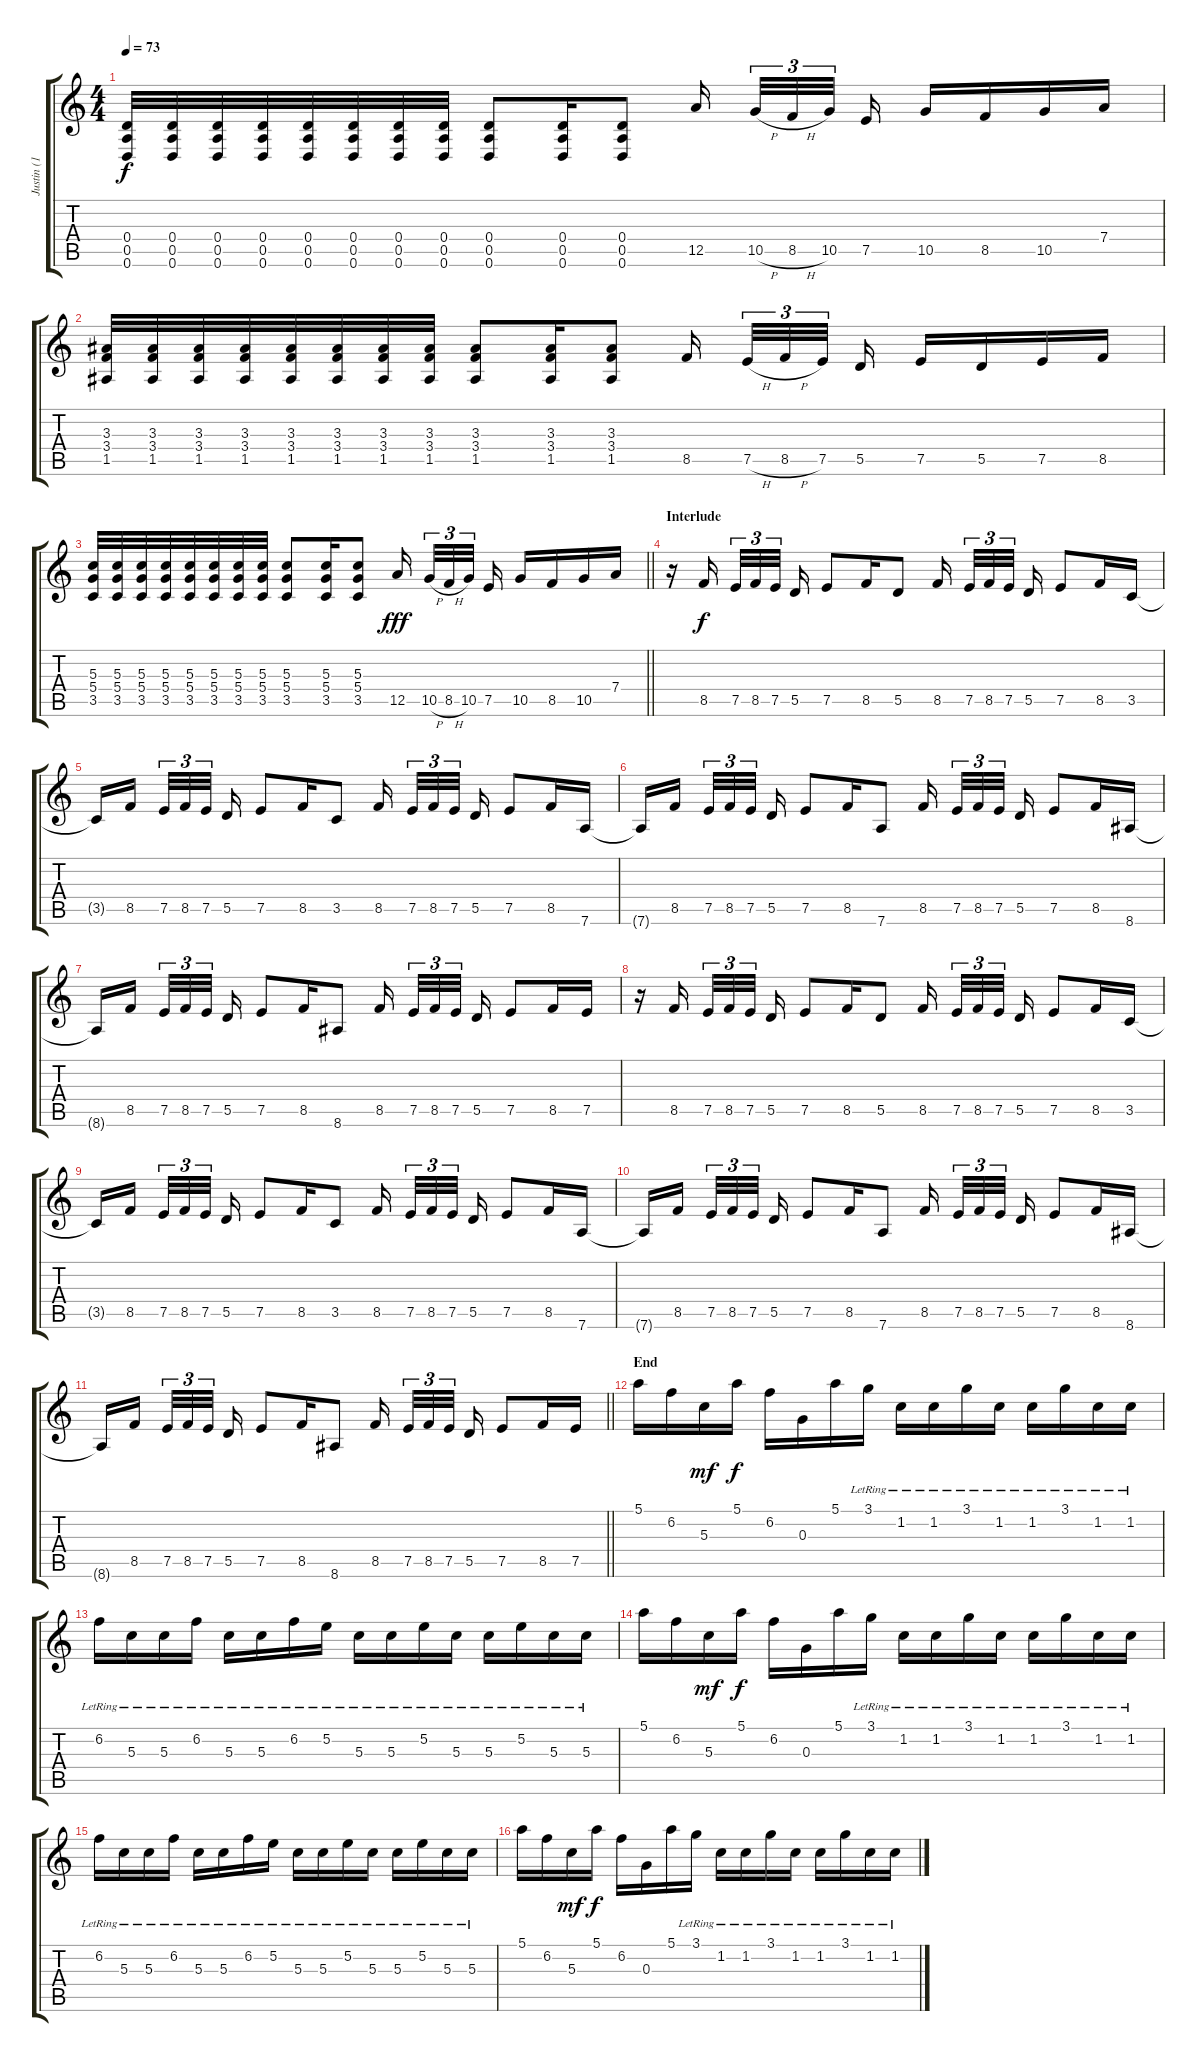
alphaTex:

\track ("Justin (1 guitarra)" "Justin (1 ") {instrument overdrivenguitar}
\staff {score tabs}
\tuning (E4 B3 G3 D3 A2 D2) {hide}
\ts (4 4)
\tempo 73
\clef g2
\ks c
(0.4 0.5 0.6).32{dy f} (0.4 0.5 0.6).32 (0.4 0.5 0.6).32 (0.4 0.5 0.6).32 (0.4 0.5 0.6).32 (0.4 0.5 0.6).32 (0.4 0.5 0.6).32 (0.4 0.5 0.6).32 (0.4 0.5 0.6).8 (0.4 0.5 0.6).16 (0.4 0.5 0.6).8 12.5.16{beam splitsecondary} 10.5{h}.32{tu (3 2)} 8.5{h}.32{tu (3 2)} 10.5.32{tu (3 2) beam splitsecondary} 7.5.16 10.5.16 8.5.16 10.5.16 7.4.16 |
(3.3 3.4 1.5).32 (3.3 3.4 1.5).32 (3.3 3.4 1.5).32 (3.3 3.4 1.5).32 (3.3 3.4 1.5).32 (3.3 3.4 1.5).32 (3.3 3.4 1.5).32 (3.3 3.4 1.5).32 (3.3 3.4 1.5).8 (3.3 3.4 1.5).16 (3.3 3.4 1.5).8 8.5.16{beam splitsecondary} 7.5{h}.32{tu (3 2)} 8.5{h}.32{tu (3 2)} 7.5.32{tu (3 2) beam splitsecondary} 5.5.16 7.5.16 5.5.16 7.5.16 8.5.16 |
\barLineRight lightlight
(5.3 5.4 3.5).32 (5.3 5.4 3.5).32 (5.3 5.4 3.5).32 (5.3 5.4 3.5).32 (5.3 5.4 3.5).32 (5.3 5.4 3.5).32 (5.3 5.4 3.5).32 (5.3 5.4 3.5).32 (5.3 5.4 3.5).8 (5.3 5.4 3.5).16 (5.3 5.4 3.5).8 12.5.16{dy fff beam splitsecondary} 10.5{h}.32{tu (3 2)} 8.5{h}.32{tu (3 2)} 10.5.32{tu (3 2) beam splitsecondary} 7.5.16 10.5.16 8.5.16 10.5.16 7.4.16 |
\section ("" "Interlude")
r.16 8.5.16{dy f beam splitsecondary} 7.5.32{tu (3 2)} 8.5.32{tu (3 2)} 7.5.32{tu (3 2) beam splitsecondary} 5.5.16 7.5.8 8.5.16 5.5.8 8.5.16{beam splitsecondary} 7.5.32{tu (3 2)} 8.5.32{tu (3 2)} 7.5.32{tu (3 2) beam splitsecondary} 5.5.16 7.5.8 8.5.16 3.5.16 |
3.5{t}.16 8.5.16{beam splitsecondary} 7.5.32{tu (3 2)} 8.5.32{tu (3 2)} 7.5.32{tu (3 2) beam splitsecondary} 5.5.16 7.5.8 8.5.16 3.5.8 8.5.16{beam splitsecondary} 7.5.32{tu (3 2)} 8.5.32{tu (3 2)} 7.5.32{tu (3 2) beam splitsecondary} 5.5.16 7.5.8 8.5.16 7.6.16 |
7.6{t}.16 8.5.16{beam splitsecondary} 7.5.32{tu (3 2)} 8.5.32{tu (3 2)} 7.5.32{tu (3 2) beam splitsecondary} 5.5.16 7.5.8 8.5.16 7.6.8 8.5.16{beam splitsecondary} 7.5.32{tu (3 2)} 8.5.32{tu (3 2)} 7.5.32{tu (3 2) beam splitsecondary} 5.5.16 7.5.8 8.5.16 8.6.16 |
8.6{t}.16 8.5.16{beam splitsecondary} 7.5.32{tu (3 2)} 8.5.32{tu (3 2)} 7.5.32{tu (3 2) beam splitsecondary} 5.5.16 7.5.8 8.5.16 8.6.8 8.5.16{beam splitsecondary} 7.5.32{tu (3 2)} 8.5.32{tu (3 2)} 7.5.32{tu (3 2) beam splitsecondary} 5.5.16 7.5.8 8.5.16 7.5.16 |
r.16 8.5.16{beam splitsecondary} 7.5.32{tu (3 2)} 8.5.32{tu (3 2)} 7.5.32{tu (3 2) beam splitsecondary} 5.5.16 7.5.8 8.5.16 5.5.8 8.5.16{beam splitsecondary} 7.5.32{tu (3 2)} 8.5.32{tu (3 2)} 7.5.32{tu (3 2) beam splitsecondary} 5.5.16 7.5.8 8.5.16 3.5.16 |
3.5{t}.16 8.5.16{beam splitsecondary} 7.5.32{tu (3 2)} 8.5.32{tu (3 2)} 7.5.32{tu (3 2) beam splitsecondary} 5.5.16 7.5.8 8.5.16 3.5.8 8.5.16{beam splitsecondary} 7.5.32{tu (3 2)} 8.5.32{tu (3 2)} 7.5.32{tu (3 2) beam splitsecondary} 5.5.16 7.5.8 8.5.16 7.6.16 |
7.6{t}.16 8.5.16{beam splitsecondary} 7.5.32{tu (3 2)} 8.5.32{tu (3 2)} 7.5.32{tu (3 2) beam splitsecondary} 5.5.16 7.5.8 8.5.16 7.6.8 8.5.16{beam splitsecondary} 7.5.32{tu (3 2)} 8.5.32{tu (3 2)} 7.5.32{tu (3 2) beam splitsecondary} 5.5.16 7.5.8 8.5.16 8.6.16 |
\barLineRight lightlight
8.6{t}.16 8.5.16{beam splitsecondary} 7.5.32{tu (3 2)} 8.5.32{tu (3 2)} 7.5.32{tu (3 2) beam splitsecondary} 5.5.16 7.5.8 8.5.16 8.6.8 8.5.16{beam splitsecondary} 7.5.32{tu (3 2)} 8.5.32{tu (3 2)} 7.5.32{tu (3 2) beam splitsecondary} 5.5.16 7.5.8 8.5.16 7.5.16 |
\section ("" "End")
5.1.16{volume 13} 6.2.16 5.3.16{dy mf} 5.1.16{dy f} 6.2.16 0.3.16 5.1.16 3.1{lr}.16 1.2{lr}.16 1.2{lr}.16 3.1{lr}.16 1.2{lr}.16 1.2{lr}.16 3.1{lr}.16 1.2{lr}.16 1.2{lr}.16 |
6.2{lr}.16 5.3{lr}.16 5.3{lr}.16 6.2{lr}.16 5.3{lr}.16 5.3{lr}.16 6.2{lr}.16 5.2{lr}.16 5.3{lr}.16 5.3{lr}.16 5.2{lr}.16 5.3{lr}.16 5.3{lr}.16 5.2{lr}.16 5.3{lr}.16 5.3{lr}.16 |
5.1.16 6.2.16 5.3.16{dy mf} 5.1.16{dy f} 6.2.16 0.3.16 5.1.16 3.1{lr}.16 1.2{lr}.16 1.2{lr}.16 3.1{lr}.16 1.2{lr}.16 1.2{lr}.16 3.1{lr}.16 1.2{lr}.16 1.2{lr}.16 |
6.2{lr}.16 5.3{lr}.16 5.3{lr}.16 6.2{lr}.16 5.3{lr}.16 5.3{lr}.16 6.2{lr}.16 5.2{lr}.16 5.3{lr}.16 5.3{lr}.16 5.2{lr}.16 5.3{lr}.16 5.3{lr}.16 5.2{lr}.16 5.3{lr}.16 5.3{lr}.16 |
5.1.16{volume 0} 6.2.16 5.3.16{dy mf} 5.1.16{dy f} 6.2.16 0.3.16 5.1.16 3.1{lr}.16 1.2{lr}.16 1.2{lr}.16 3.1{lr}.16 1.2{lr}.16 1.2{lr}.16 3.1{lr}.16 1.2{lr}.16 1.2{lr}.16
